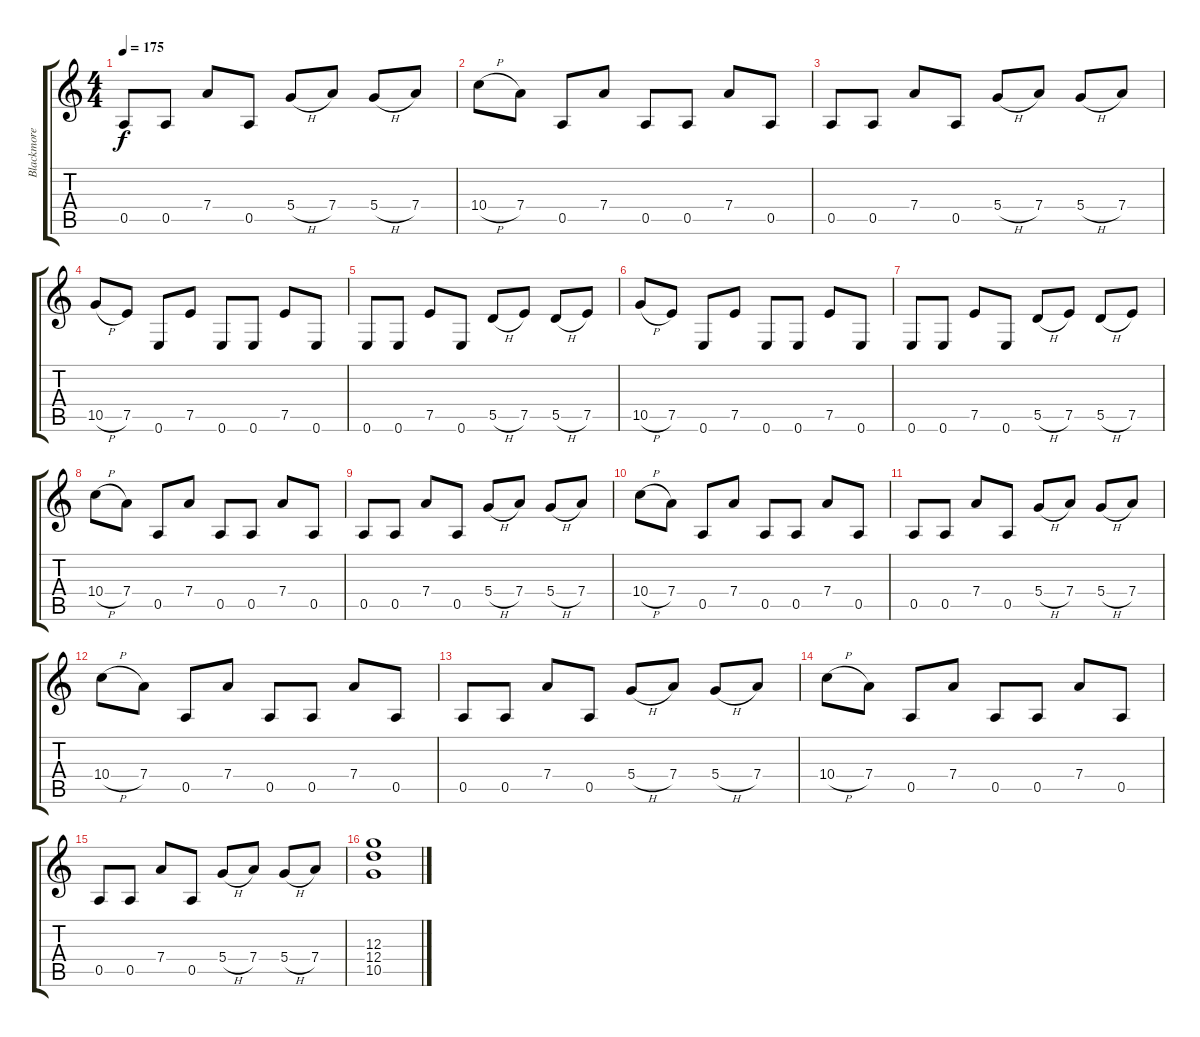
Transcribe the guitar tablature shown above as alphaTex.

\track ("Blackmore" "Blackmore") {instrument distortionguitar}
\staff {score tabs}
\tuning (E4 B3 G3 D3 A2 E2) {hide}
\ts (4 4)
\tempo 175
\clef g2
\ks c
0.5.8{dy f} 0.5.8 7.4.8 0.5.8 5.4{h}.8 7.4.8 5.4{h}.8 7.4.8 |
10.4{h}.8 7.4.8 0.5.8 7.4.8 0.5.8 0.5.8 7.4.8 0.5.8 |
0.5.8 0.5.8 7.4.8 0.5.8 5.4{h}.8 7.4.8 5.4{h}.8 7.4.8 |
10.5{h}.8 7.5.8 0.6.8 7.5.8 0.6.8 0.6.8 7.5.8 0.6.8 |
0.6.8 0.6.8 7.5.8 0.6.8 5.5{h}.8 7.5.8 5.5{h}.8 7.5.8 |
10.5{h}.8 7.5.8 0.6.8 7.5.8 0.6.8 0.6.8 7.5.8 0.6.8 |
0.6.8 0.6.8 7.5.8 0.6.8 5.5{h}.8 7.5.8 5.5{h}.8 7.5.8 |
10.4{h}.8 7.4.8 0.5.8 7.4.8 0.5.8 0.5.8 7.4.8 0.5.8 |
0.5.8 0.5.8 7.4.8 0.5.8 5.4{h}.8 7.4.8 5.4{h}.8 7.4.8 |
10.4{h}.8 7.4.8 0.5.8 7.4.8 0.5.8 0.5.8 7.4.8 0.5.8 |
0.5.8 0.5.8 7.4.8 0.5.8 5.4{h}.8 7.4.8 5.4{h}.8 7.4.8 |
10.4{h}.8 7.4.8 0.5.8 7.4.8 0.5.8 0.5.8 7.4.8 0.5.8 |
0.5.8 0.5.8 7.4.8 0.5.8 5.4{h}.8 7.4.8 5.4{h}.8 7.4.8 |
10.4{h}.8 7.4.8 0.5.8 7.4.8 0.5.8 0.5.8 7.4.8 0.5.8 |
0.5.8 0.5.8 7.4.8 0.5.8 5.4{h}.8 7.4.8 5.4{h}.8 7.4.8 |
(12.3 12.4 10.5).1
